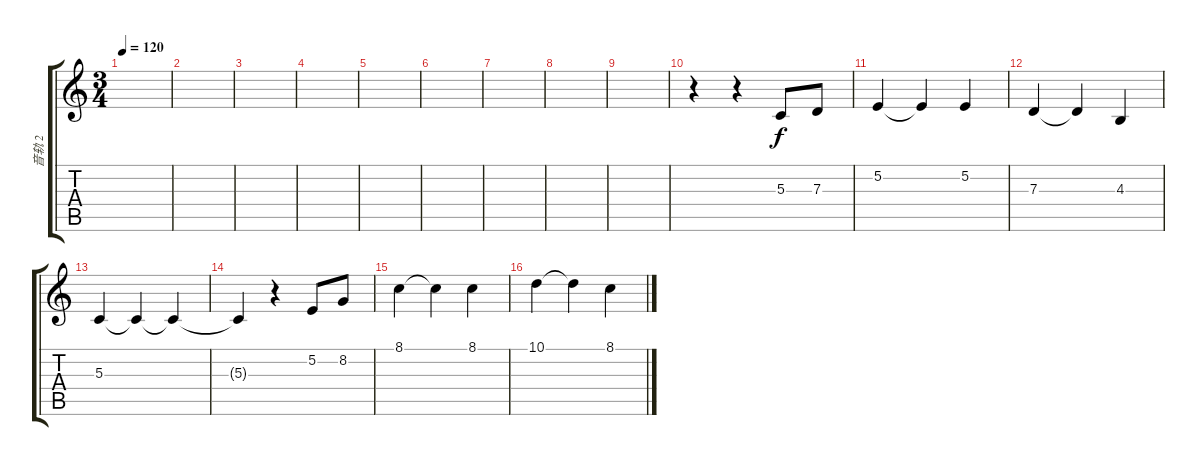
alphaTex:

\track ("音轨 2" "音轨 2") {instrument stringensemble1}
\staff {score tabs}
\tuning (E4 B3 G3 D3 A2 E2) {hide}
\ts (3 4)
\tempo 120
\clef g2
\ks c
|
|
|
|
|
|
|
|
|
r.4 r.4 5.3.8 7.3.8 |
5.2.4 5.2{t}.4 5.2.4 |
7.3.4 7.3{t}.4 4.3.4 |
5.3.4 5.3{t}.4 5.3{t}.4 |
5.3{t}.4 r.4 5.2.8 8.2.8 |
8.1.4 8.1{t}.4 8.1.4 |
10.1.4 10.1{t}.4 8.1.4
